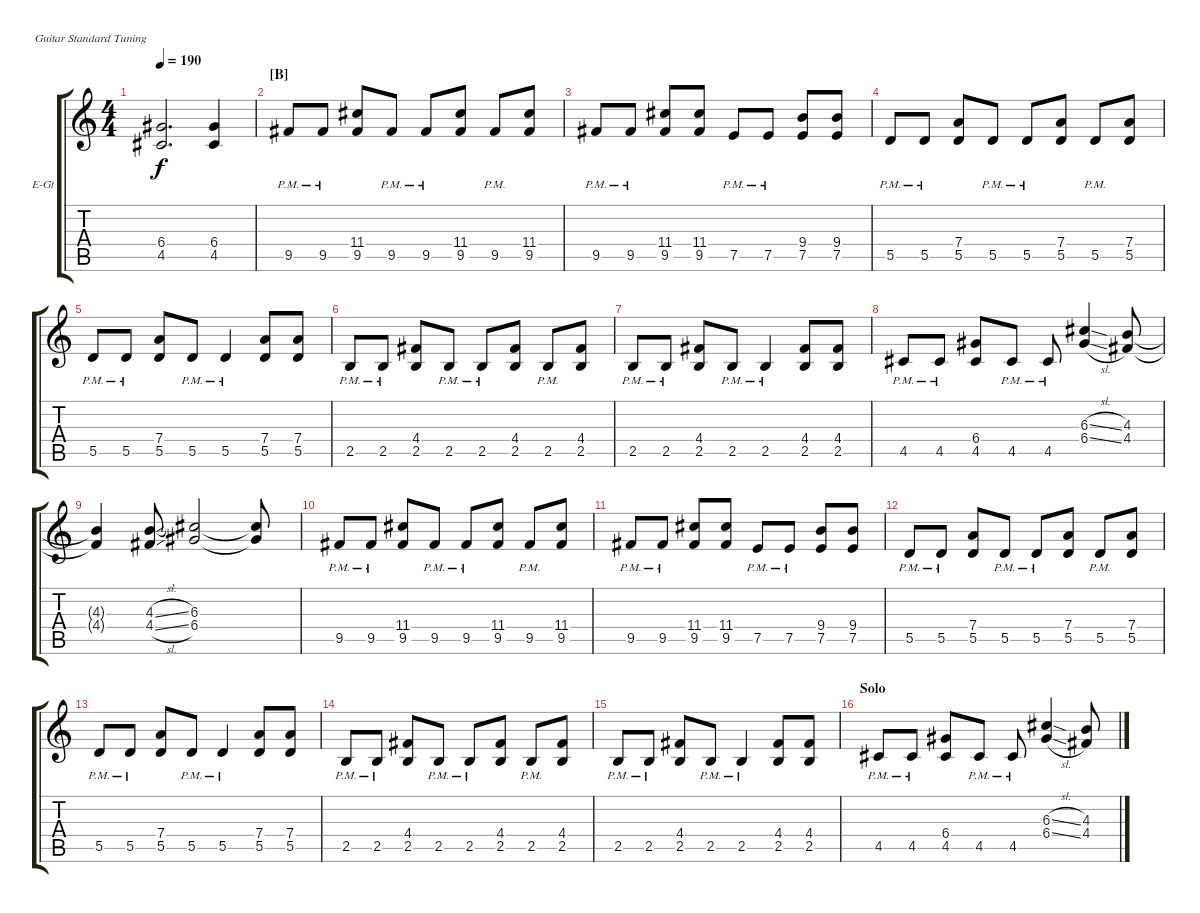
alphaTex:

\bracketExtendMode groupsimilarinstruments
\firstSystemTrackNameOrientation horizontal
\otherSystemsTrackNameOrientation horizontal
\track ("Rhythm guitar 2" "E-Gt") {instrument distortionguitar}
\staff {score tabs}
\tuning (E4 B3 G3 D3 A2 E2)
\ts (4 4)
\tempo 190
\clef g2
\ks c
(6.4{t} 4.5{t}).2{d dy f} (4.5 6.4).4 |
\section ("B" "")
9.5{pm}.8 9.5{pm}.8 (11.4 9.5).8 9.5{pm}.8 9.5{pm}.8 (11.4 9.5).8 9.5{pm}.8 (11.4 9.5).8 |
9.5{pm}.8 9.5{pm}.8 (11.4 9.5).8 (11.4 9.5).8 7.5{pm}.8 7.5{pm}.8 (9.4 7.5).8 (9.4 7.5).8 |
5.5{pm}.8 5.5{pm}.8 (7.4 5.5).8 5.5{pm}.8 5.5{pm}.8 (7.4 5.5).8 5.5{pm}.8 (7.4 5.5).8 |
5.5{pm}.8 5.5{pm}.8 (7.4 5.5).8 5.5{pm}.8 5.5{pm}.4 (7.4 5.5).8 (7.4 5.5).8 |
2.5{pm}.8 2.5{pm}.8 (4.4 2.5).8 2.5{pm}.8 2.5{pm}.8 (4.4 2.5).8 2.5{pm}.8 (4.4 2.5).8 |
2.5{pm}.8 2.5{pm}.8 (4.4 2.5).8 2.5{pm}.8 2.5{pm}.4 (4.4 2.5).8 (4.4 2.5).8 |
4.5{pm}.8 4.5{pm}.8 (6.4 4.5).8 4.5{pm}.8 4.5{pm}.8 (6.3{sl} 6.4{sl}).4 (4.3 4.4).8 |
(4.3{t} 4.4{t}).4 (4.4{sl} 4.3{sl}).8 (6.3 6.4).2 (6.4{t} 6.3{t}).8 |
9.5{pm}.8 9.5{pm}.8 (11.4 9.5).8 9.5{pm}.8 9.5{pm}.8 (11.4 9.5).8 9.5{pm}.8 (11.4 9.5).8 |
9.5{pm}.8 9.5{pm}.8 (11.4 9.5).8 (11.4 9.5).8 7.5{pm}.8 7.5{pm}.8 (9.4 7.5).8 (9.4 7.5).8 |
5.5{pm}.8 5.5{pm}.8 (7.4 5.5).8 5.5{pm}.8 5.5{pm}.8 (7.4 5.5).8 5.5{pm}.8 (7.4 5.5).8 |
5.5{pm}.8 5.5{pm}.8 (7.4 5.5).8 5.5{pm}.8 5.5{pm}.4 (7.4 5.5).8 (7.4 5.5).8 |
2.5{pm}.8 2.5{pm}.8 (4.4 2.5).8 2.5{pm}.8 2.5{pm}.8 (4.4 2.5).8 2.5{pm}.8 (4.4 2.5).8 |
2.5{pm}.8 2.5{pm}.8 (4.4 2.5).8 2.5{pm}.8 2.5{pm}.4 (4.4 2.5).8 (4.4 2.5).8 |
\section ("" "Solo")
4.5{pm}.8 4.5{pm}.8 (6.4 4.5).8 4.5{pm}.8 4.5{pm}.8 (6.3{sl} 6.4{sl}).4 (4.3 4.4).8
